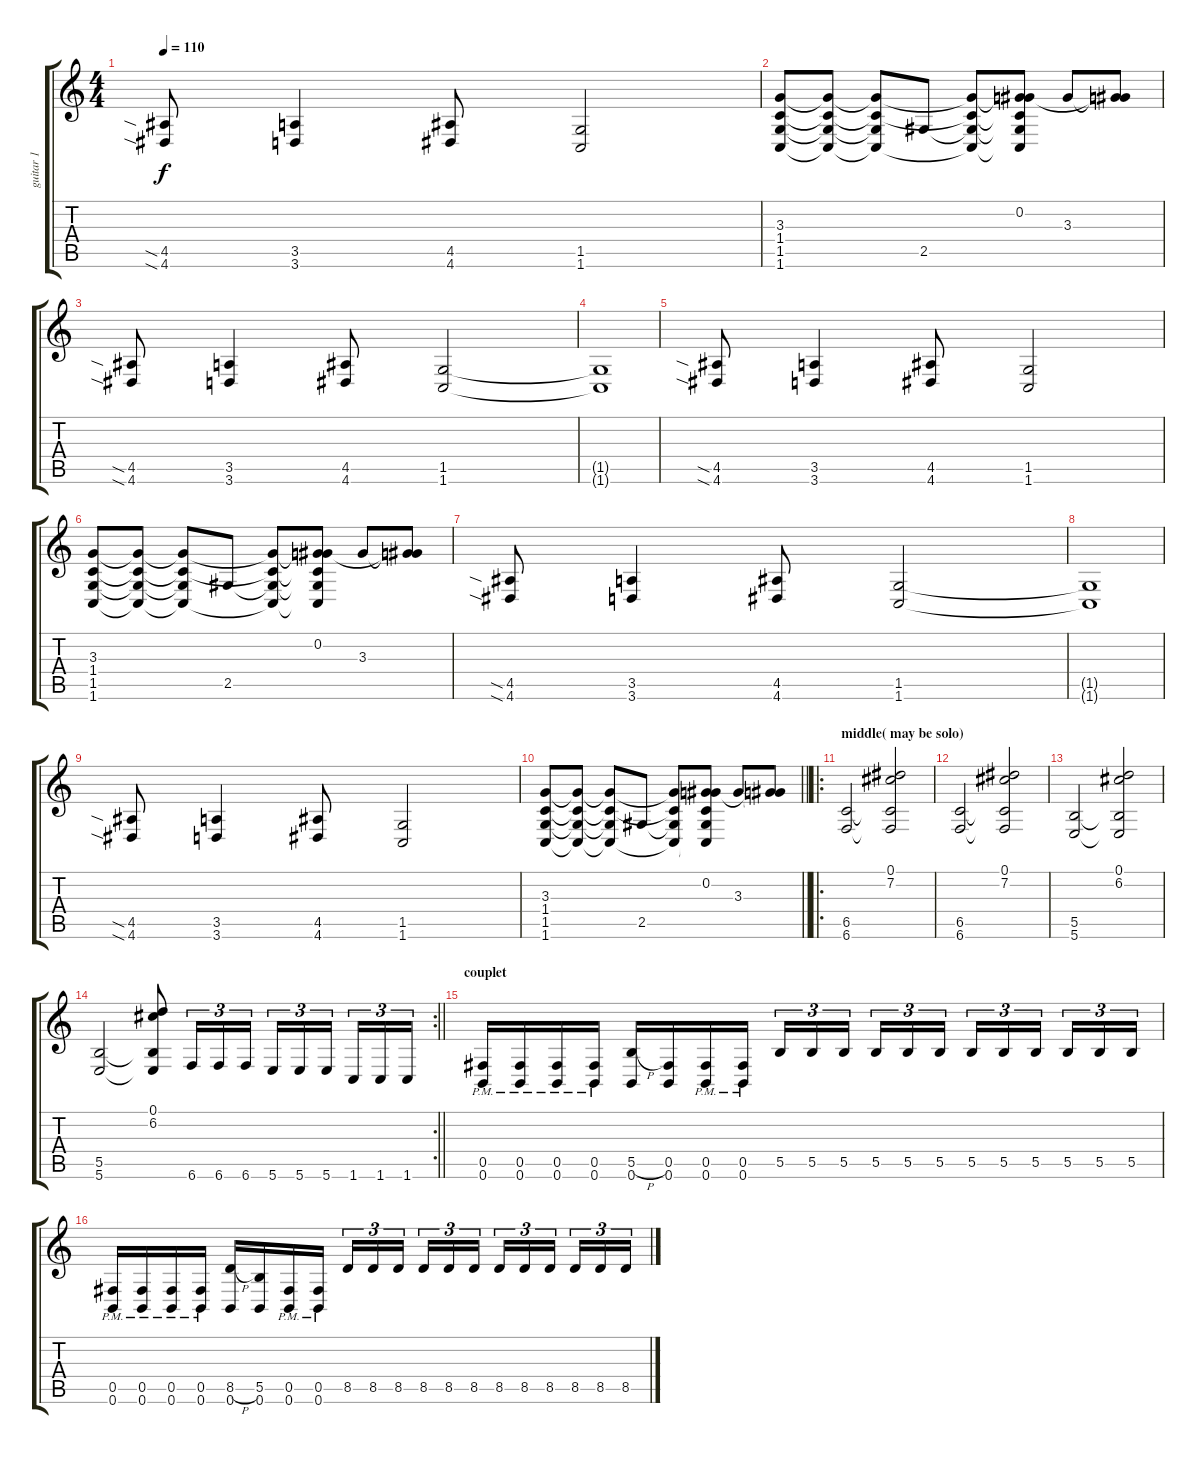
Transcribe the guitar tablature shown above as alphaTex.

\track ("guitar 1" "guitar 1") {instrument distortionguitar}
\staff {score tabs}
\tuning (Db4 Ab3 E3 B2 Gb2 B1) {hide}
\ts (4 4)
\tempo 110
\clef g2
\ks c
(4.5{sia} 4.6{sia}).8{dy f} (3.5 3.6).4 (4.5 4.6).8 (1.5 1.6).2 |
(3.3 1.4 1.5 1.6).8 (3.3{t} 1.4{t} 1.5{t} 1.6{t}).8 (3.3{t} 1.4{t} 1.5{t} 1.6{t}).8 2.5.8 (3.3{t} 1.4{t} 2.5{t} 1.6{t}).8 (0.2 3.3{t} 1.4{t} 2.5{t} 1.6{t}).8 3.3.8 (0.2{t} 3.3{t}).8 |
(4.5{sia} 4.6{sia}).8 (3.5 3.6).4 (4.5 4.6).8 (1.5 1.6).2 |
(1.5{t} 1.6{t}).1 |
(4.5{sia} 4.6{sia}).8 (3.5 3.6).4 (4.5 4.6).8 (1.5 1.6).2 |
(3.3 1.4 1.5 1.6).8 (3.3{t} 1.4{t} 1.5{t} 1.6{t}).8 (3.3{t} 1.4{t} 1.5{t} 1.6{t}).8 2.5.8 (3.3{t} 1.4{t} 2.5{t} 1.6{t}).8 (0.2 3.3{t} 1.4{t} 2.5{t} 1.6{t}).8 3.3.8 (0.2{t} 3.3{t}).8 |
(4.5{sia} 4.6{sia}).8 (3.5 3.6).4 (4.5 4.6).8 (1.5 1.6).2 |
(1.5{t} 1.6{t}).1 |
(4.5{sia} 4.6{sia}).8 (3.5 3.6).4 (4.5 4.6).8 (1.5 1.6).2 |
\barLineRight lightlight
(3.3 1.4 1.5 1.6).8 (3.3{t} 1.4{t} 1.5{t} 1.6{t}).8 (3.3{t} 1.4{t} 1.5{t} 1.6{t}).8 2.5.8 (3.3{t} 1.4{t} 2.5{t} 1.6{t}).8 (0.2 3.3{t} 1.4{t} 2.5{t} 1.6{t}).8 3.3.8 (0.2{t} 3.3{t}).8 |
\ro
\section ("" "middle( may be solo)")
(6.5 6.6).2 (0.1 7.2 6.5{t} 6.6{t}).2 |
(6.5 6.6).2 (0.1 7.2 6.5{t} 6.6{t}).2 |
(5.5 5.6).2 (0.1 6.2 5.5{t} 5.6{t}).2 |
\rc 2
\barLineRight lightlight
(5.5 5.6).2 (0.1 6.2 5.5{t} 5.6{t}).8 6.6.16{tu (3 2)} 6.6.16{tu (3 2)} 6.6.16{tu (3 2)} 5.6.16{tu (3 2)} 5.6.16{tu (3 2)} 5.6.16{tu (3 2) beam splitsecondary} 1.6.16{tu (3 2)} 1.6.16{tu (3 2)} 1.6.16{tu (3 2)} |
\section ("" "couplet")
(0.5{pm} 0.6{pm}).16 (0.5{pm} 0.6{pm}).16 (0.5{pm} 0.6{pm}).16 (0.5{pm} 0.6{pm}).16 (5.5{h} 0.6).16 (0.5 0.6).16 (0.5{pm} 0.6{pm}).16 (0.5{pm} 0.6{pm}).16 5.5.16{tu (3 2)} 5.5.16{tu (3 2)} 5.5.16{tu (3 2) beam splitsecondary} 5.5.16{tu (3 2)} 5.5.16{tu (3 2)} 5.5.16{tu (3 2)} 5.5.16{tu (3 2)} 5.5.16{tu (3 2)} 5.5.16{tu (3 2) beam splitsecondary} 5.5.16{tu (3 2)} 5.5.16{tu (3 2)} 5.5.16{tu (3 2)} |
(0.5{pm} 0.6{pm}).16 (0.5{pm} 0.6{pm}).16 (0.5{pm} 0.6{pm}).16 (0.5{pm} 0.6{pm}).16 (8.5{h} 0.6).16 (5.5 0.6).16 (0.5{pm} 0.6{pm}).16 (0.5{pm} 0.6{pm}).16 8.5.16{tu (3 2)} 8.5.16{tu (3 2)} 8.5.16{tu (3 2) beam splitsecondary} 8.5.16{tu (3 2)} 8.5.16{tu (3 2)} 8.5.16{tu (3 2)} 8.5.16{tu (3 2)} 8.5.16{tu (3 2)} 8.5.16{tu (3 2) beam splitsecondary} 8.5.16{tu (3 2)} 8.5.16{tu (3 2)} 8.5.16{tu (3 2)}
